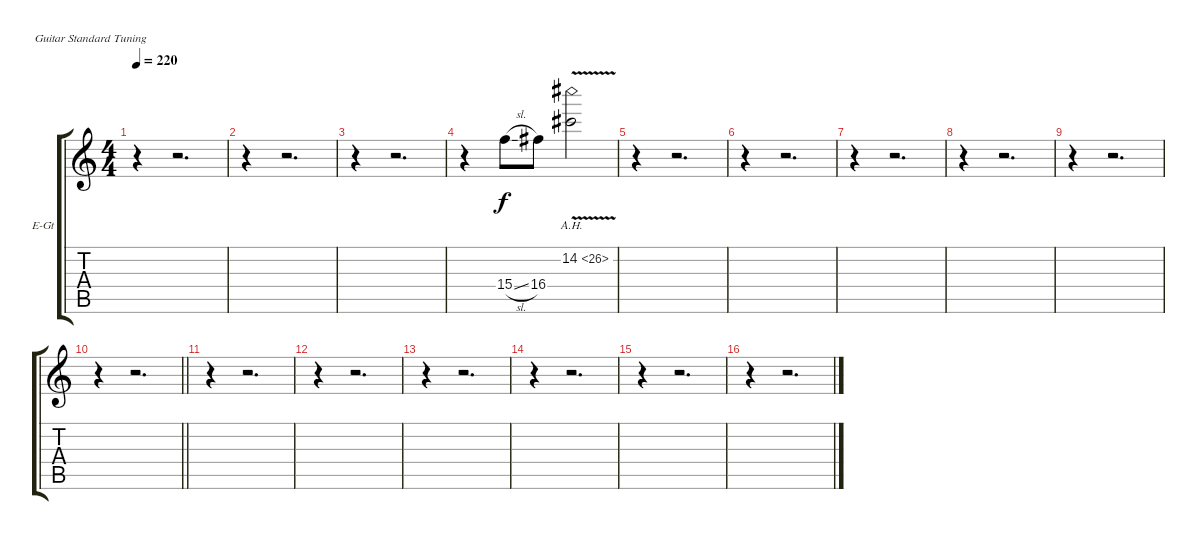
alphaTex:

\bracketExtendMode groupsimilarinstruments
\firstSystemTrackNameOrientation horizontal
\otherSystemsTrackNameOrientation horizontal
\track ("Extra Guitar" "E-Gt") {instrument distortionguitar}
\staff {score tabs}
\tuning (E4 B3 G3 D3 A2 E2)
\ts (4 4)
\tempo 220
\clef g2
\ks c
r.4{dy f} r.2{d} |
r.4 r.2{d} |
r.4 r.2{d} |
r.4 15.4{sl}.8 16.4.8 14.2{ah 12 v}.2 |
r.4 r.2{d} |
r.4 r.2{d} |
r.4 r.2{d} |
r.4 r.2{d} |
r.4 r.2{d} |
\barLineRight lightlight
r.4 r.2{d} |
r.4 r.2{d} |
r.4 r.2{d} |
r.4 r.2{d} |
r.4 r.2{d} |
r.4 r.2{d} |
r.4 r.2{d}
